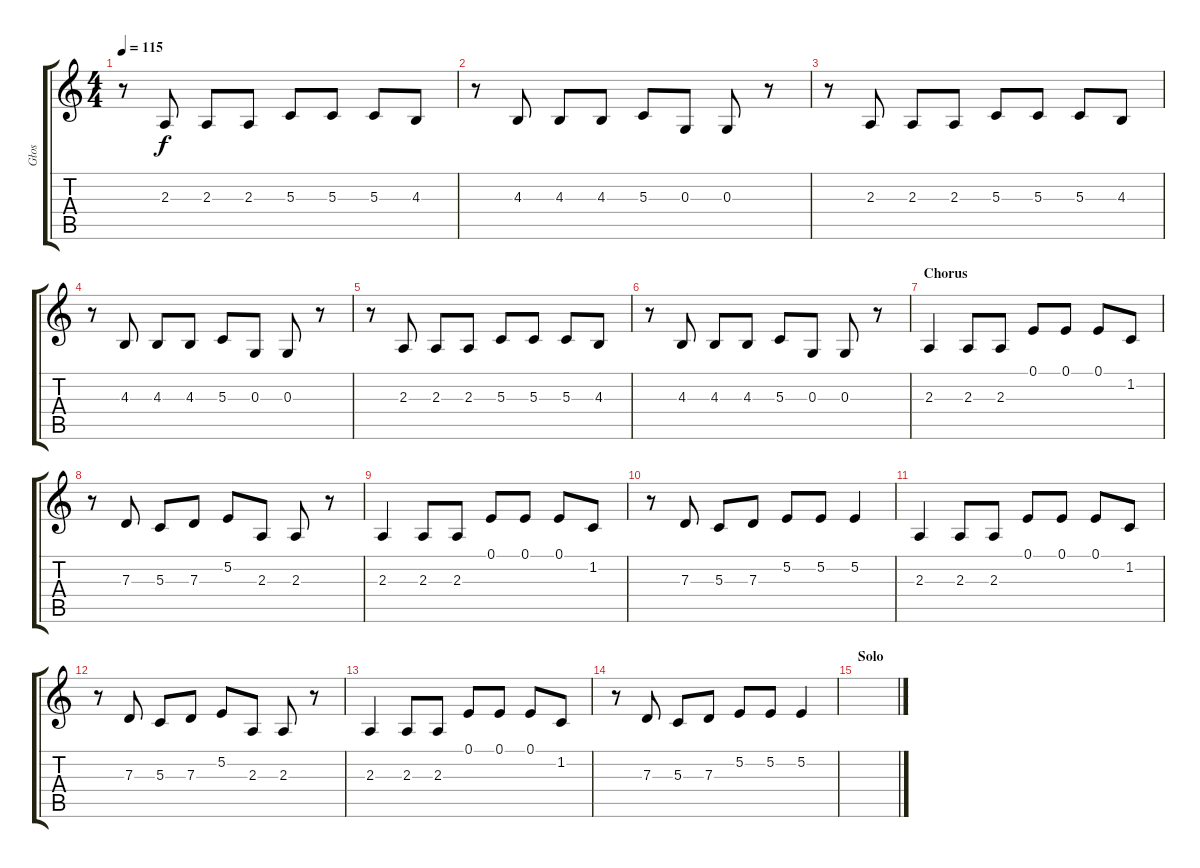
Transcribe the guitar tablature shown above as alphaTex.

\track ("Głos" "Głos") {instrument lead2sawtooth}
\staff {score tabs}
\tuning (E4 B3 G3 D3 A2 E2) {hide}
\ts (4 4)
\tempo 115
\clef g2
\ks c
r.8{dy f} 2.3.8 2.3.8 2.3.8 5.3.8 5.3.8 5.3.8 4.3.8 |
r.8 4.3.8 4.3.8 4.3.8 5.3.8 0.3.8 0.3.8 r.8 |
r.8 2.3.8 2.3.8 2.3.8 5.3.8 5.3.8 5.3.8 4.3.8 |
r.8 4.3.8 4.3.8 4.3.8 5.3.8 0.3.8 0.3.8 r.8 |
r.8 2.3.8 2.3.8 2.3.8 5.3.8 5.3.8 5.3.8 4.3.8 |
r.8 4.3.8 4.3.8 4.3.8 5.3.8 0.3.8 0.3.8 r.8 |
\section ("" "Chorus")
2.3.4 2.3.8 2.3.8 0.1.8 0.1.8 0.1.8 1.2.8 |
r.8 7.3.8 5.3.8 7.3.8 5.2.8 2.3.8 2.3.8 r.8 |
2.3.4 2.3.8 2.3.8 0.1.8 0.1.8 0.1.8 1.2.8 |
r.8 7.3.8 5.3.8 7.3.8 5.2.8 5.2.8 5.2.4 |
2.3.4 2.3.8 2.3.8 0.1.8 0.1.8 0.1.8 1.2.8 |
r.8 7.3.8 5.3.8 7.3.8 5.2.8 2.3.8 2.3.8 r.8 |
2.3.4 2.3.8 2.3.8 0.1.8 0.1.8 0.1.8 1.2.8 |
r.8 7.3.8 5.3.8 7.3.8 5.2.8 5.2.8 5.2.4 |
\section ("" "Solo")
